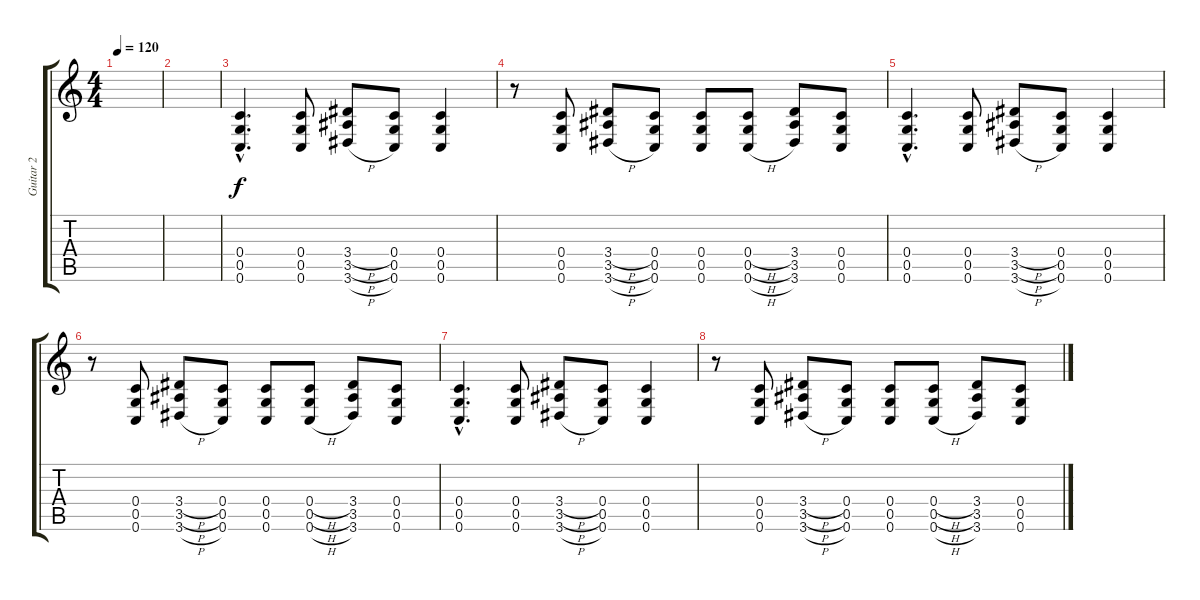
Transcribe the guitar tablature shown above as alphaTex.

\track ("Guitar 2" "Guitar 2") {instrument overdrivenguitar}
\staff {score tabs}
\tuning (D4 A3 F3 C3 G2 C2) {hide}
\ts (4 4)
\tempo 120
\clef g2
\ks c
|
|
(0.4{hac} 0.5{hac} 0.6{hac}).4{d volume 13 balance 16} (0.4 0.5 0.6).8 (3.4{h} 3.5{h} 3.6{h}).8 (0.4 0.5 0.6).8 (0.4 0.5 0.6).4 |
r.8 (0.4 0.5 0.6).8 (3.4{h} 3.5{h} 3.6{h}).8 (0.4 0.5 0.6).8 (0.4 0.5 0.6).8 (0.4{h} 0.5{h} 0.6{h}).8 (3.4 3.5 3.6).8 (0.4 0.5 0.6).8 |
(0.4{hac} 0.5{hac} 0.6{hac}).4{d} (0.4 0.5 0.6).8 (3.4{h} 3.5{h} 3.6{h}).8 (0.4 0.5 0.6).8 (0.4 0.5 0.6).4 |
r.8 (0.4 0.5 0.6).8 (3.4{h} 3.5{h} 3.6{h}).8 (0.4 0.5 0.6).8 (0.4 0.5 0.6).8 (0.4{h} 0.5{h} 0.6{h}).8 (3.4 3.5 3.6).8 (0.4 0.5 0.6).8 |
(0.4{hac} 0.5{hac} 0.6{hac}).4{d} (0.4 0.5 0.6).8 (3.4{h} 3.5{h} 3.6{h}).8 (0.4 0.5 0.6).8 (0.4 0.5 0.6).4 |
r.8 (0.4 0.5 0.6).8 (3.4{h} 3.5{h} 3.6{h}).8 (0.4 0.5 0.6).8 (0.4 0.5 0.6).8 (0.4{h} 0.5{h} 0.6{h}).8 (3.4 3.5 3.6).8 (0.4 0.5 0.6).8
